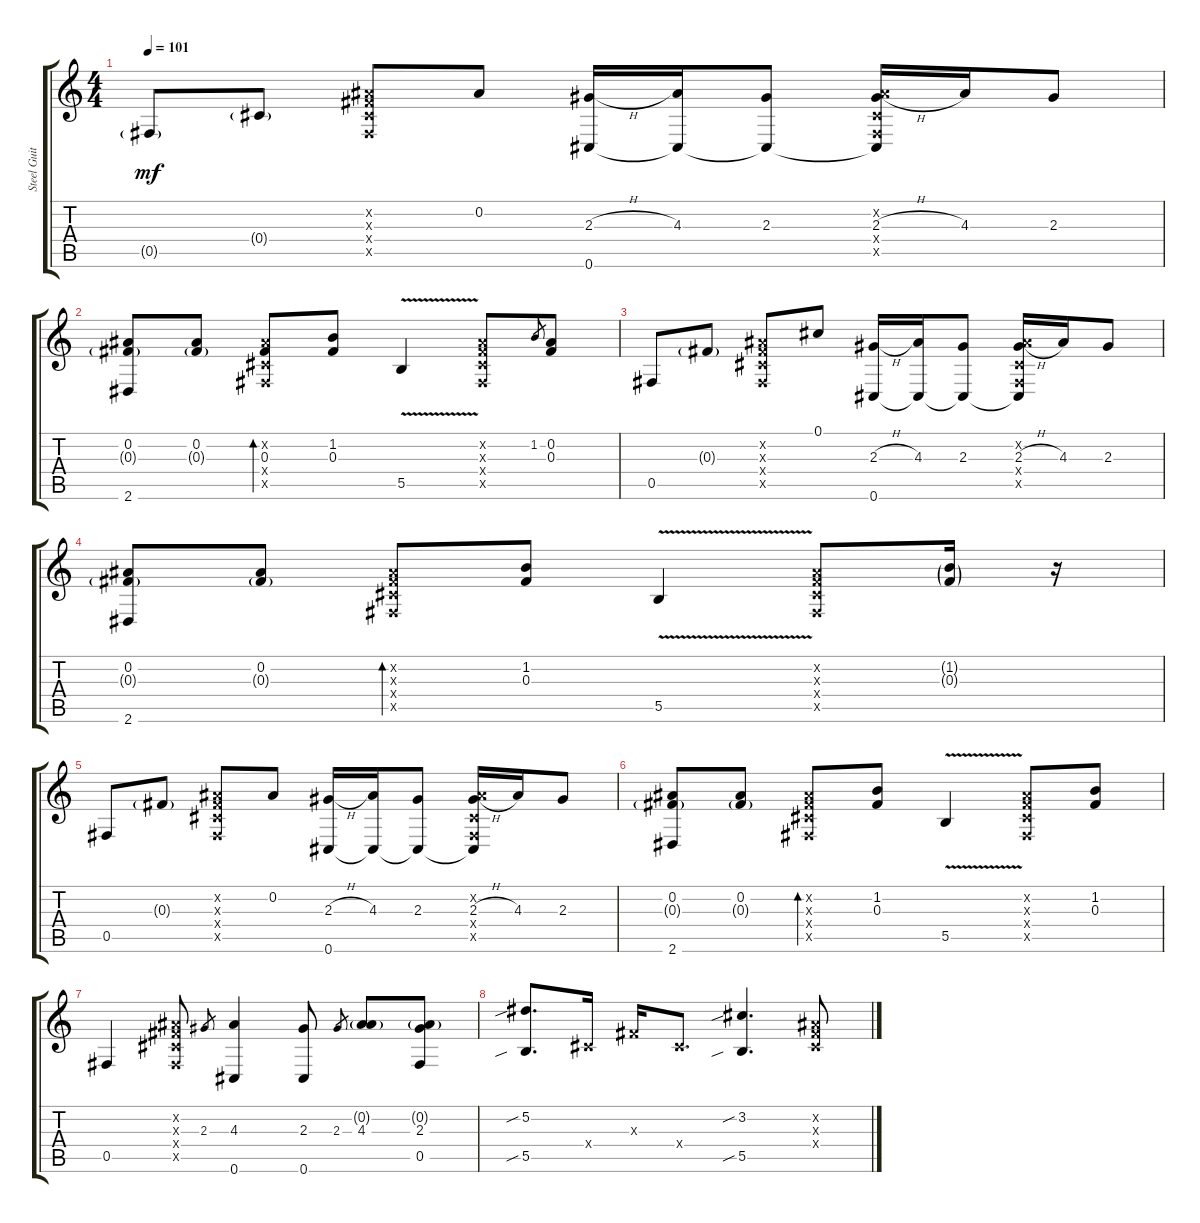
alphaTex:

\track ("Steel Guitar" "Steel Guit") {instrument acousticguitarsteel}
\staff {score tabs}
\tuning (Db4 Bb3 Gb3 Db3 Gb2 Db2) {hide}
\ts (4 4)
\tempo 101
\clef g2
\ks c
0.5{g}.8{dy mf} 0.4{g}.8 (0.2{x} 0.3{x} 0.4{x} 0.5{x}).8 0.2.8 (2.3{h} 0.6).16 (4.3 0.6{t}).16 (2.3 0.6{t}).8 (0.2{x} 2.3{h} 0.4{x} 0.5{x} 0.6{t}).16 4.3.16 2.3.8 |
(0.2 0.3{g} 2.6).8 (0.2 0.3{g}).8 (0.2{x} 0.3 0.4{x} 0.5{x}).8{bd 30} (1.2 0.3).8 5.5{v}.4 (0.2{x} 0.3{x} 0.4{x} 0.5{x}).8 1.2.8{gr} (0.2 0.3).8 |
0.5.8 0.3{g}.8 (0.2{x} 0.3{x} 0.4{x} 0.5{x}).8 0.1.8 (2.3{h} 0.6).16 (4.3 0.6{t}).16 (2.3 0.6{t}).8 (0.2{x} 2.3{h} 0.4{x} 0.5{x} 0.6{t}).16 4.3.16 2.3.8 |
(0.2 0.3{g} 2.6).8 (0.2 0.3{g}).8 (0.2{x} 0.3{x} 0.4{x} 0.5{x}).8{bd 30} (1.2 0.3).8 5.5{v}.4 (0.2{x} 0.3{x} 0.4{x} 0.5{x}).8 (1.2{g} 0.3{g}).16 r.16 |
0.5.8 0.3{g}.8 (0.2{x} 0.3{x} 0.4{x} 0.5{x}).8 0.2.8 (2.3{h} 0.6).16 (4.3 0.6{t}).16 (2.3 0.6{t}).8 (0.2{x} 2.3{h} 0.4{x} 0.5{x} 0.6{t}).16 4.3.16 2.3.8 |
(0.2 0.3{g} 2.6).8 (0.2 0.3{g}).8 (0.2{x} 0.3{x} 0.4{x} 0.5{x}).8{bd 30} (1.2 0.3).8 5.5{v}.4 (0.2{x} 0.3{x} 0.4{x} 0.5{x}).8 (1.2 0.3).8 |
0.5.4 (0.2{x} 0.3{x} 0.4{x} 0.5{x}).8 2.3.8{gr} (4.3 0.6).4 (2.3 0.6).8 2.3.8{gr} (0.2{g} 4.3).8 (0.2{g} 2.3 0.5).8 |
(5.2{sib} 5.5{sib}).8{d} 0.4{x}.16 0.3{x}.16 0.4{x}.8{d} (3.2{sib} 5.5{sib}).4{d} (0.2{x} 0.3{x} 0.4{x}).8
